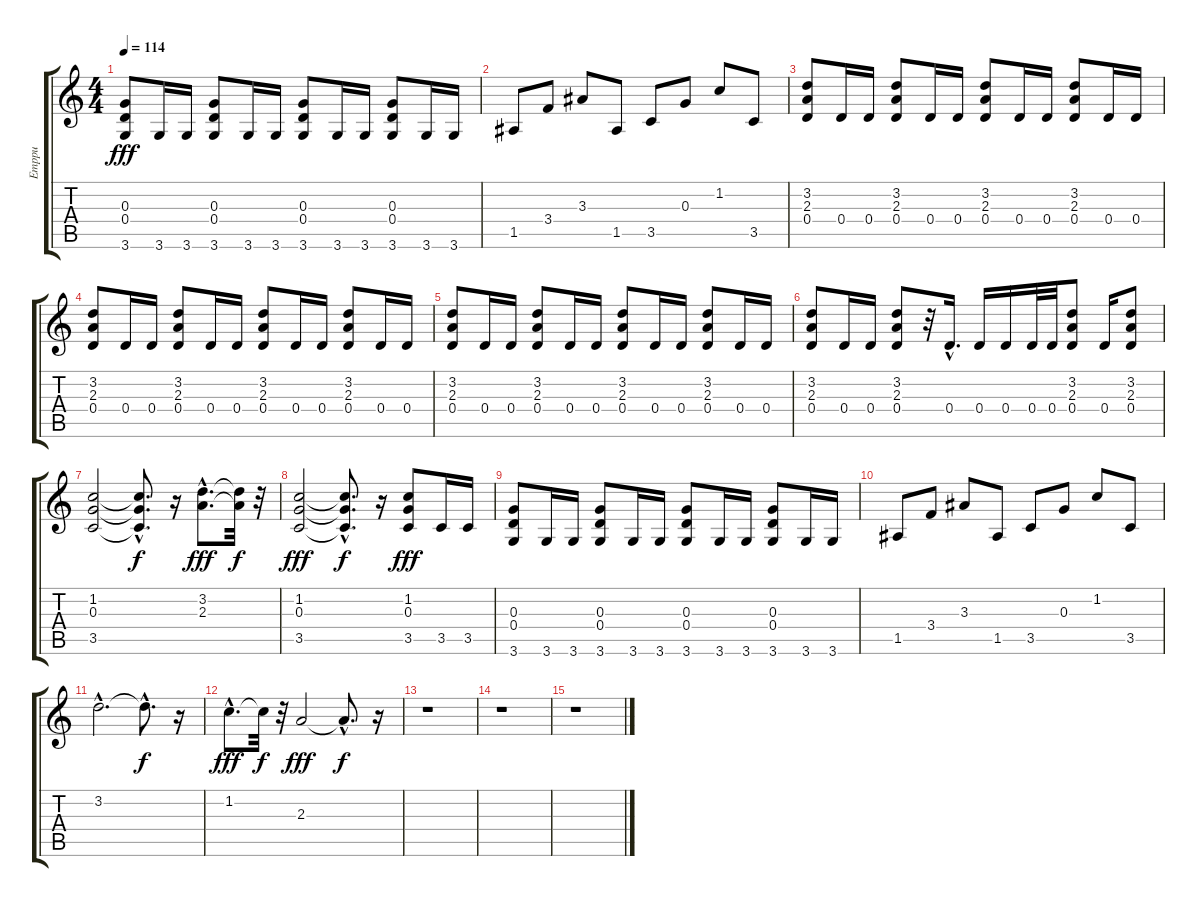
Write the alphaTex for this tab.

\track ("Emppu" "Emppu") {instrument distortionguitar}
\staff {score tabs}
\tuning (E4 B3 G3 D3 A2 E2) {hide}
\ts (4 4)
\tempo 114
\clef g2
\ks c
(0.3 0.4 3.6).8{dy fff} 3.6.16 3.6.16 (0.3 0.4 3.6).8 3.6.16 3.6.16 (0.3 0.4 3.6).8 3.6.16 3.6.16 (0.3 0.4 3.6).8 3.6.16 3.6.16 |
1.5.8 3.4.8 3.3.8 1.5.8 3.5.8 0.3.8 1.2.8 3.5.8 |
(3.2 2.3 0.4).8 0.4.16 0.4.16 (3.2 2.3 0.4).8 0.4.16 0.4.16 (3.2 2.3 0.4).8 0.4.16 0.4.16 (3.2 2.3 0.4).8 0.4.16 0.4.16 |
(3.2 2.3 0.4).8 0.4.16 0.4.16 (3.2 2.3 0.4).8 0.4.16 0.4.16 (3.2 2.3 0.4).8 0.4.16 0.4.16 (3.2 2.3 0.4).8 0.4.16 0.4.16 |
(3.2 2.3 0.4).8 0.4.16 0.4.16 (3.2 2.3 0.4).8 0.4.16 0.4.16 (3.2 2.3 0.4).8 0.4.16 0.4.16 (3.2 2.3 0.4).8 0.4.16 0.4.16 |
(3.2 2.3 0.4).8 0.4.16 0.4.16 (3.2 2.3 0.4).8 r.32 0.4{hac}.16{d} 0.4.16 0.4.16 0.4.32 0.4.32 (3.2 2.3 0.4).8 0.4.16 (3.2 2.3 0.4).8 |
(1.2 0.3 3.5).2 (1.2{hac t} 0.3{hac t} 3.5{hac t}).8{d dy f} r.16 (3.2{hac} 2.3{hac}).8{d dy fff} (3.2{t} 2.3{t}).32{dy f} r.32 |
(1.2 0.3 3.5).2{dy fff} (1.2{hac t} 0.3{hac t} 3.5{hac t}).8{d dy f} r.16 (1.2 0.3 3.5).8{dy fff} 3.5.16 3.5.16 |
(0.3 0.4 3.6).8 3.6.16 3.6.16 (0.3 0.4 3.6).8 3.6.16 3.6.16 (0.3 0.4 3.6).8 3.6.16 3.6.16 (0.3 0.4 3.6).8 3.6.16 3.6.16 |
1.5.8 3.4.8 3.3.8 1.5.8 3.5.8 0.3.8 1.2.8 3.5.8 |
3.2{hac}.2{d} 3.2{hac t}.8{d dy f} r.16 |
1.2{hac}.8{d dy fff} 1.2{t}.32{dy f} r.32 2.3.2{dy fff} 2.3{hac t}.8{d dy f} r.16 |
r.1 |
r.1 |
r.1
